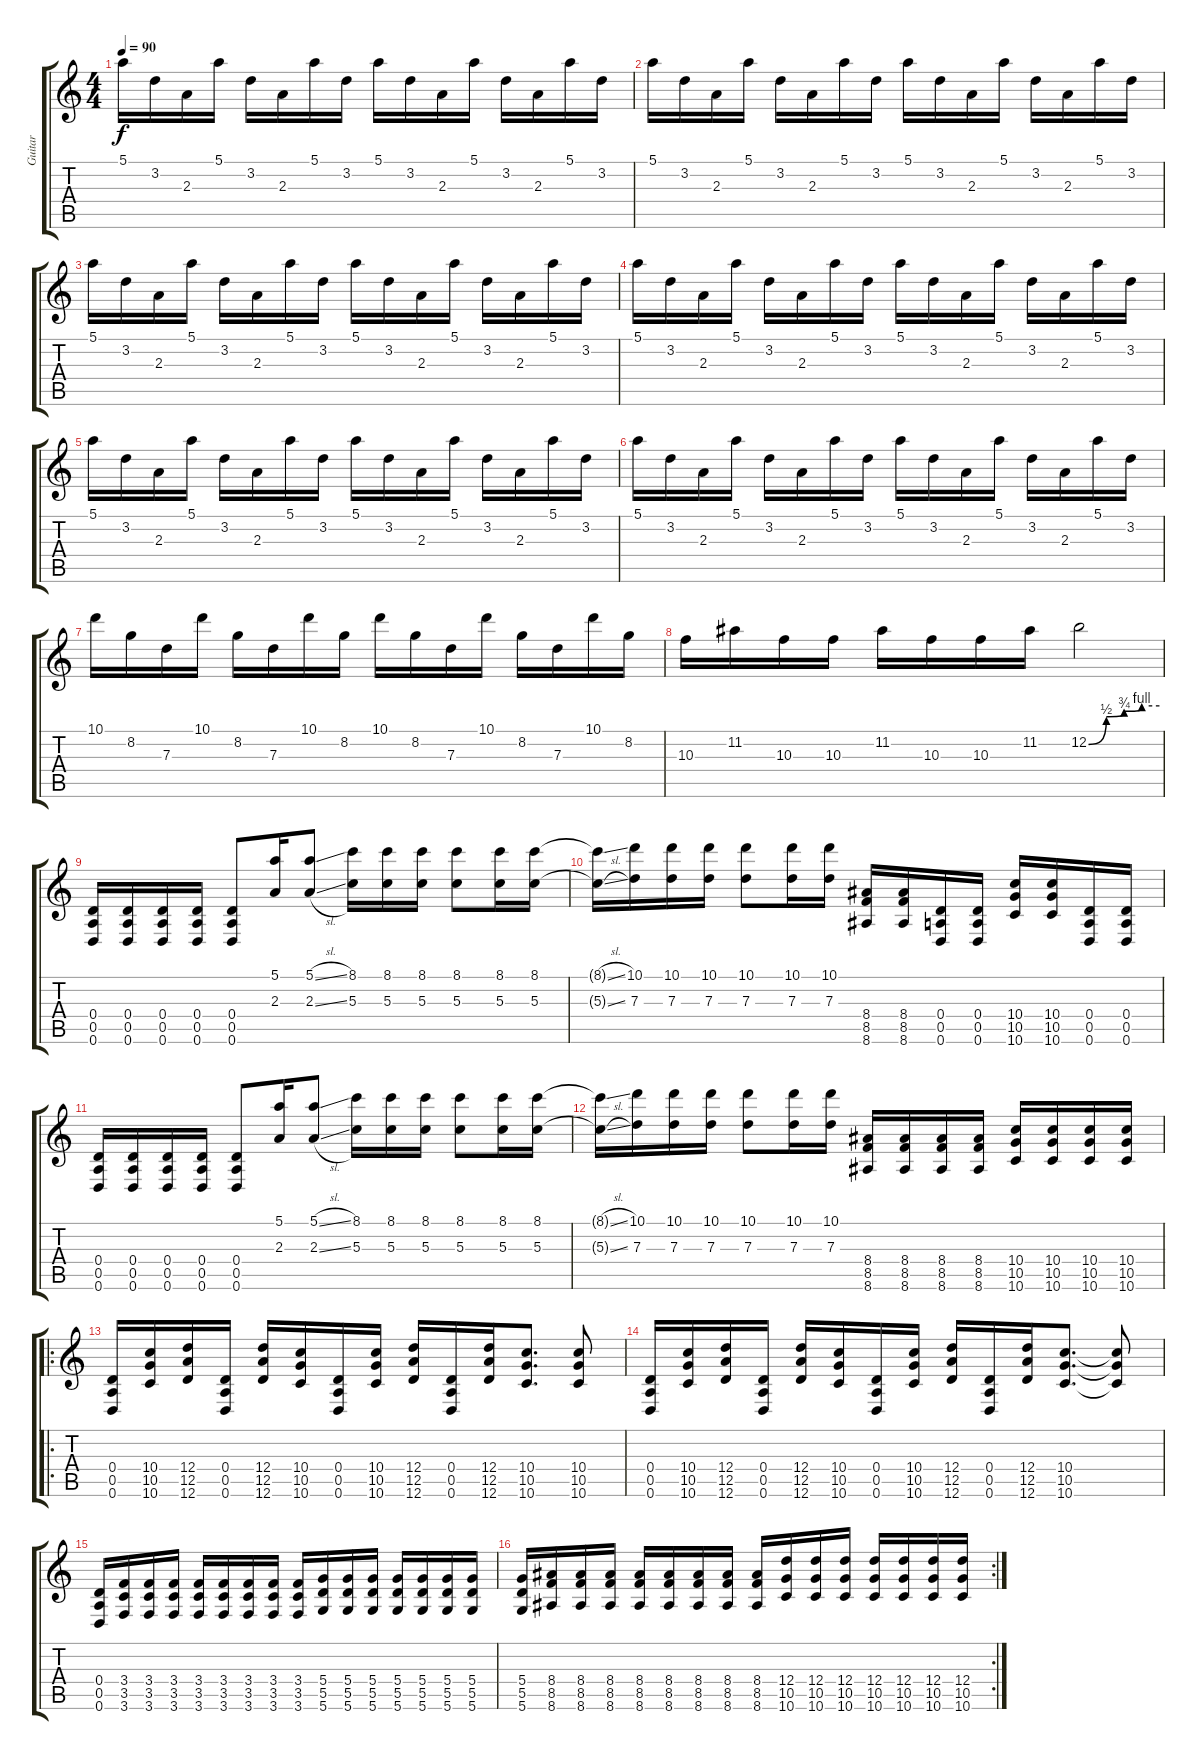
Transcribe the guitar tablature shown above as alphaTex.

\track ("Guitar" "Guitar") {instrument electricguitarclean}
\staff {score tabs}
\tuning (E4 B3 G3 D3 A2 D2) {hide}
\ts (4 4)
\tempo 90
\clef g2
\ks c
5.1.16{dy f} 3.2.16 2.3.16 5.1.16 3.2.16 2.3.16 5.1.16 3.2.16 5.1.16 3.2.16 2.3.16 5.1.16 3.2.16 2.3.16 5.1.16 3.2.16 |
5.1.16 3.2.16 2.3.16 5.1.16 3.2.16 2.3.16 5.1.16 3.2.16 5.1.16 3.2.16 2.3.16 5.1.16 3.2.16 2.3.16 5.1.16 3.2.16 |
5.1.16 3.2.16 2.3.16 5.1.16 3.2.16 2.3.16 5.1.16 3.2.16 5.1.16 3.2.16 2.3.16 5.1.16 3.2.16 2.3.16 5.1.16 3.2.16 |
5.1.16 3.2.16 2.3.16 5.1.16 3.2.16 2.3.16 5.1.16 3.2.16 5.1.16 3.2.16 2.3.16 5.1.16 3.2.16 2.3.16 5.1.16 3.2.16 |
5.1.16 3.2.16 2.3.16 5.1.16 3.2.16 2.3.16 5.1.16 3.2.16 5.1.16 3.2.16 2.3.16 5.1.16 3.2.16 2.3.16 5.1.16 3.2.16 |
5.1.16 3.2.16 2.3.16 5.1.16 3.2.16 2.3.16 5.1.16 3.2.16 5.1.16 3.2.16 2.3.16 5.1.16 3.2.16 2.3.16 5.1.16 3.2.16 |
10.1.16 8.2.16 7.3.16 10.1.16 8.2.16 7.3.16 10.1.16 8.2.16 10.1.16 8.2.16 7.3.16 10.1.16 8.2.16 7.3.16 10.1.16 8.2.16 |
10.3.16 11.2.16 10.3.16 10.3.16 11.2.16 10.3.16 10.3.16 11.2.16 12.2{be (custom 0 0 15 2 30 3 45 4 60 4)}.2 |
(0.4 0.5 0.6).16 (0.4 0.5 0.6).16 (0.4 0.5 0.6).16 (0.4 0.5 0.6).16 (0.4 0.5 0.6).8 (5.1 2.3).16 (5.1{sl} 2.3{sl}).8 (8.1 5.3).16 (8.1 5.3).16 (8.1 5.3).16 (8.1 5.3).8 (8.1 5.3).16 (8.1 5.3).16 |
(8.1{sl t} 5.3{sl t}).16 (10.1 7.3).16 (10.1 7.3).16 (10.1 7.3).16 (10.1 7.3).8 (10.1 7.3).16 (10.1 7.3).16 (8.4 8.5 8.6).16 (8.4 8.5 8.6).16 (0.4 0.5 0.6).16 (0.4 0.5 0.6).16 (10.4 10.5 10.6).16 (10.4 10.5 10.6).16 (0.4 0.5 0.6).16 (0.4 0.5 0.6).16 |
(0.4 0.5 0.6).16 (0.4 0.5 0.6).16 (0.4 0.5 0.6).16 (0.4 0.5 0.6).16 (0.4 0.5 0.6).8 (5.1 2.3).16 (5.1{sl} 2.3{sl}).8 (8.1 5.3).16 (8.1 5.3).16 (8.1 5.3).16 (8.1 5.3).8 (8.1 5.3).16 (8.1 5.3).16 |
(8.1{sl t} 5.3{sl t}).16 (10.1 7.3).16 (10.1 7.3).16 (10.1 7.3).16 (10.1 7.3).8 (10.1 7.3).16 (10.1 7.3).16 (8.4 8.5 8.6).16 (8.4 8.5 8.6).16 (8.4 8.5 8.6).16 (8.4 8.5 8.6).16 (10.4 10.5 10.6).16 (10.4 10.5 10.6).16 (10.4 10.5 10.6).16 (10.4 10.5 10.6).16 |
\ro
(0.4 0.5 0.6).16 (10.4 10.5 10.6).16 (12.4 12.5 12.6).16 (0.4 0.5 0.6).16 (12.4 12.5 12.6).16 (10.4 10.5 10.6).16 (0.4 0.5 0.6).16 (10.4 10.5 10.6).16 (12.4 12.5 12.6).16 (0.4 0.5 0.6).16 (12.4 12.5 12.6).16 (10.4 10.5 10.6).8{d} (10.4 10.5 10.6).8 |
(0.4 0.5 0.6).16 (10.4 10.5 10.6).16 (12.4 12.5 12.6).16 (0.4 0.5 0.6).16 (12.4 12.5 12.6).16 (10.4 10.5 10.6).16 (0.4 0.5 0.6).16 (10.4 10.5 10.6).16 (12.4 12.5 12.6).16 (0.4 0.5 0.6).16 (12.4 12.5 12.6).16 (10.4 10.5 10.6).8{d} (10.4{t} 10.5{t} 10.6{t}).8 |
(0.4 0.5 0.6).16 (3.4 3.5 3.6).16 (3.4 3.5 3.6).16 (3.4 3.5 3.6).16 (3.4 3.5 3.6).16 (3.4 3.5 3.6).16 (3.4 3.5 3.6).16 (3.4 3.5 3.6).16 (3.4 3.5 3.6).16 (5.4 5.5 5.6).16 (5.4 5.5 5.6).16 (5.4 5.5 5.6).16 (5.4 5.5 5.6).16 (5.4 5.5 5.6).16 (5.4 5.5 5.6).16 (5.4 5.5 5.6).16 |
\rc 2
(5.4 5.5 5.6).16 (8.4 8.5 8.6).16 (8.4 8.5 8.6).16 (8.4 8.5 8.6).16 (8.4 8.5 8.6).16 (8.4 8.5 8.6).16 (8.4 8.5 8.6).16 (8.4 8.5 8.6).16 (8.4 8.5 8.6).16 (12.4 10.5 10.6).16 (12.4 10.5 10.6).16 (12.4 10.5 10.6).16 (12.4 10.5 10.6).16 (12.4 10.5 10.6).16 (12.4 10.5 10.6).16 (12.4 10.5 10.6).16
